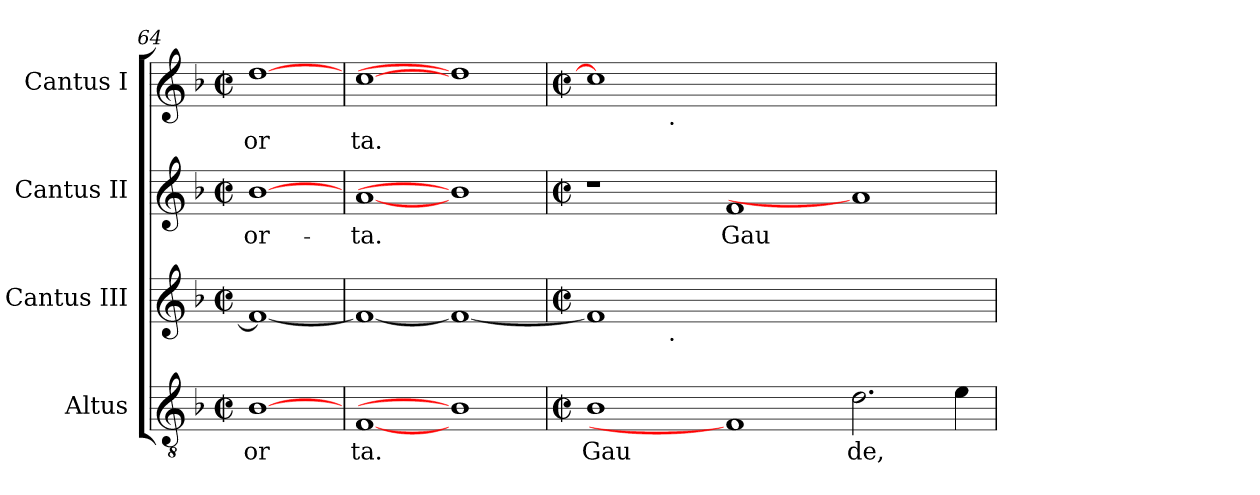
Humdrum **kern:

**kern	**text	**kern	**kern	**text	**kern	**text
*part4	*part4	*part3	*part2	*part2	*part1	*part1
*staff4	*staff4	*staff3	*staff2	*staff2	*staff1	*staff1
*I"Altus	*	*I"Cantus III	*I"Cantus II	*	*I"Cantus I	*
*clefGv2	*	*clefG2	*clefG2	*	*clefG2	*
*k[b-]	*	*k[b-]	*k[b-]	*	*k[b-]	*
*F:	*	*F:	*F:	*	*F:	*
*M2/2	*	*M2/2	*M2/2	*	*M2/2	*
*met(c|)	*	*met(c|)	*met(c|)	*	*met(c|)	*
=64	=64	=64	=64	=64	=64	=64
!	!LO:LY:b:cj	!	!	!LO:LY:b:cj	!	!LO:LY:b:cj
[1B-	or	1f_<	[1b-	or-	[1dd	or
=65	=65	=65	=65	=65	=65	=65
!	!LO:LY:b:cj	!	!	!LO:LY:b:cj	!	!LO:LY:b:cj
[1F	ta.	1f_	[1a	-ta.	[1cc	ta.
1B-]	.	1f_	1b-]	.	1dd]	.
!!LO:LB:g=z
=66	=66!	=66	=66	=66!	=66!	=66!
*M2/2	*	*M2/2	*M2/2	*	*M2/2	*
*met(c|)	*	*met(c|)	*met(c|)	*	*met(c|)	*
!	!	!	!	!	!LO:TX:a:B:t=SECUNDA PARS	!
!	!LO:LY:b:cj	!	!	!	!	!
*	*	*^	*	*	*^	*
1B-	Gau	1f]	2ryy	1r	.	1cc]	2ryy	.
.	.	.	16ryy	.	.	.	16ryy	.
!	!	!	!	!	!	!	!LO:TX:b:t=.	!
!	!	!	!LO:TX:b:t=.	!	!	!	!	!
.	.	.	1ryy	.	.	.	1ryy	.
!	!	!	!	!	!LO:LY:b:cj	!	!	!
1F]	.	0ryy	.	1f	Gau	0ryy	.	.
.	.	.	1ryy	.	.	.	1ryy	.
!	!LO:LY:b	!	!	!	!	!	!	!
2.d\	de,	.	.	1a]	.	.	.	.
.	.	.	4..ryy	.	.	.	4..ryy	.
4e\	.	.	.	.	.	.	.	.
*	*	*v	*v	*	*	*v	*v	*
=	=	=	=	=	=	=
*-	*-	*-	*-	*-	*-	*-
